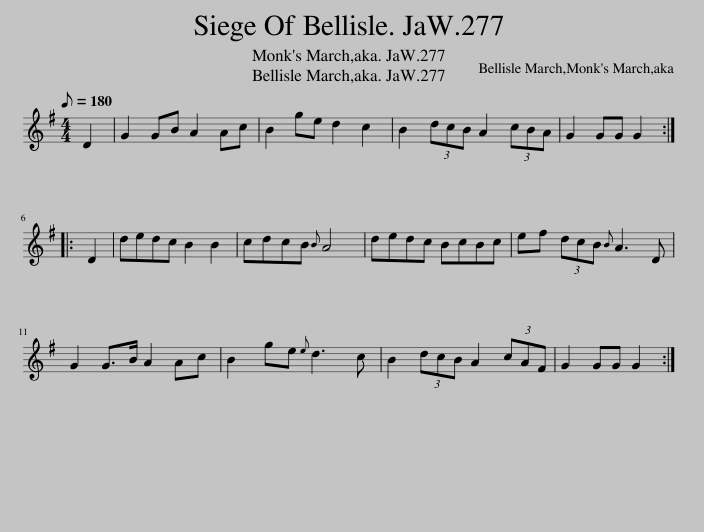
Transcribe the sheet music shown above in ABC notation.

X:1
L:1/8
Q:1/8=180
M:4/4
I:linebreak $
K:G
V:1 treble
V:1
 D2 | G2 GB A2 Ac | B2 ge d2 c2 | B2 (3dcB A2 (3cBA | G2 GG G2 ::$ %5
 D2 | dedc B2 B2 | cdcB{B} A4 | dedc BcBc | ef (3dcB{B} A3 D |$ %10
 G2 G>B A2 Ac | B2 ge{e} d3 c | B2 (3dcB A2 (3cAF | G2 GG G2 :| %14
